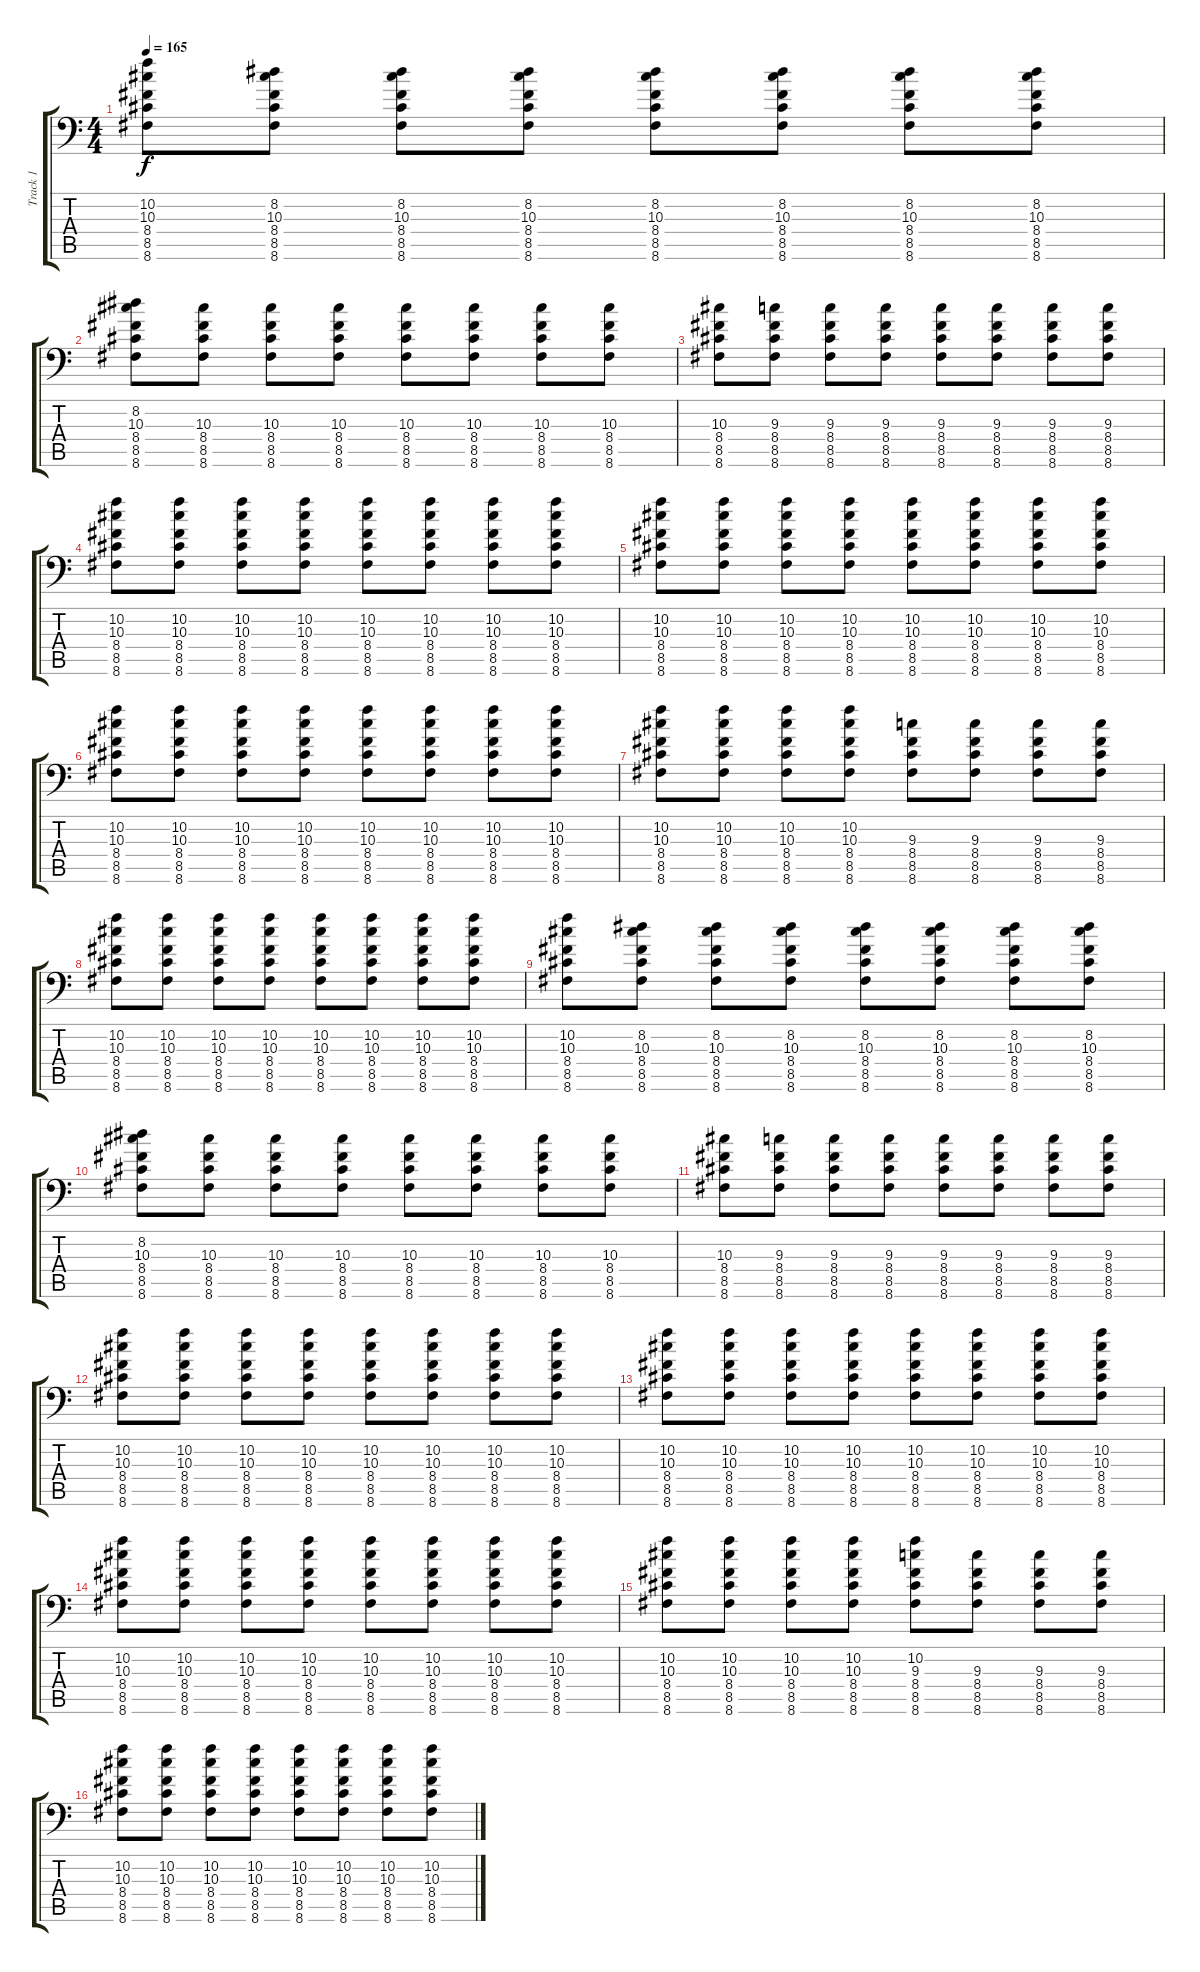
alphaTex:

\track ("Track 1" "Track 1") {instrument distortionguitar}
\staff {score tabs}
\tuning (C4 G3 Eb3 Bb2 F2 Bb1) {hide}
\ts (4 4)
\tempo 165
\clef f4
\ks c
(10.2 10.3 8.4 8.5 8.6).8{dy f} (8.2 10.3 8.4 8.5 8.6).8 (8.2 10.3 8.4 8.5 8.6).8 (8.2 10.3 8.4 8.5 8.6).8 (8.2 10.3 8.4 8.5 8.6).8 (8.2 10.3 8.4 8.5 8.6).8 (8.2 10.3 8.4 8.5 8.6).8 (8.2 10.3 8.4 8.5 8.6).8 |
(8.2 10.3 8.4 8.5 8.6).8 (10.3 8.4 8.5 8.6).8 (10.3 8.4 8.5 8.6).8 (10.3 8.4 8.5 8.6).8 (10.3 8.4 8.5 8.6).8 (10.3 8.4 8.5 8.6).8 (10.3 8.4 8.5 8.6).8 (10.3 8.4 8.5 8.6).8 |
(10.3 8.4 8.5 8.6).8 (9.3 8.4 8.5 8.6).8 (9.3 8.4 8.5 8.6).8 (9.3 8.4 8.5 8.6).8 (9.3 8.4 8.5 8.6).8 (9.3 8.4 8.5 8.6).8 (9.3 8.4 8.5 8.6).8 (9.3 8.4 8.5 8.6).8 |
(10.2 10.3 8.4 8.5 8.6).8 (10.2 10.3 8.4 8.5 8.6).8 (10.2 10.3 8.4 8.5 8.6).8 (10.2 10.3 8.4 8.5 8.6).8 (10.2 10.3 8.4 8.5 8.6).8 (10.2 10.3 8.4 8.5 8.6).8 (10.2 10.3 8.4 8.5 8.6).8 (10.2 10.3 8.4 8.5 8.6).8 |
(10.2 10.3 8.4 8.5 8.6).8 (10.2 10.3 8.4 8.5 8.6).8 (10.2 10.3 8.4 8.5 8.6).8 (10.2 10.3 8.4 8.5 8.6).8 (10.2 10.3 8.4 8.5 8.6).8 (10.2 10.3 8.4 8.5 8.6).8 (10.2 10.3 8.4 8.5 8.6).8 (10.2 10.3 8.4 8.5 8.6).8 |
(10.2 10.3 8.4 8.5 8.6).8 (10.2 10.3 8.4 8.5 8.6).8 (10.2 10.3 8.4 8.5 8.6).8 (10.2 10.3 8.4 8.5 8.6).8 (10.2 10.3 8.4 8.5 8.6).8 (10.2 10.3 8.4 8.5 8.6).8 (10.2 10.3 8.4 8.5 8.6).8 (10.2 10.3 8.4 8.5 8.6).8 |
(10.2 10.3 8.4 8.5 8.6).8 (10.2 10.3 8.4 8.5 8.6).8 (10.2 10.3 8.4 8.5 8.6).8 (10.2 10.3 8.4 8.5 8.6).8 (9.3 8.4 8.5 8.6).8 (9.3 8.4 8.5 8.6).8 (9.3 8.4 8.5 8.6).8 (9.3 8.4 8.5 8.6).8 |
(10.2 10.3 8.4 8.5 8.6).8 (10.2 10.3 8.4 8.5 8.6).8 (10.2 10.3 8.4 8.5 8.6).8 (10.2 10.3 8.4 8.5 8.6).8 (10.2 10.3 8.4 8.5 8.6).8 (10.2 10.3 8.4 8.5 8.6).8 (10.2 10.3 8.4 8.5 8.6).8 (10.2 10.3 8.4 8.5 8.6).8 |
(10.2 10.3 8.4 8.5 8.6).8 (8.2 10.3 8.4 8.5 8.6).8 (8.2 10.3 8.4 8.5 8.6).8 (8.2 10.3 8.4 8.5 8.6).8 (8.2 10.3 8.4 8.5 8.6).8 (8.2 10.3 8.4 8.5 8.6).8 (8.2 10.3 8.4 8.5 8.6).8 (8.2 10.3 8.4 8.5 8.6).8 |
(8.2 10.3 8.4 8.5 8.6).8 (10.3 8.4 8.5 8.6).8 (10.3 8.4 8.5 8.6).8 (10.3 8.4 8.5 8.6).8 (10.3 8.4 8.5 8.6).8 (10.3 8.4 8.5 8.6).8 (10.3 8.4 8.5 8.6).8 (10.3 8.4 8.5 8.6).8 |
(10.3 8.4 8.5 8.6).8 (9.3 8.4 8.5 8.6).8 (9.3 8.4 8.5 8.6).8 (9.3 8.4 8.5 8.6).8 (9.3 8.4 8.5 8.6).8 (9.3 8.4 8.5 8.6).8 (9.3 8.4 8.5 8.6).8 (9.3 8.4 8.5 8.6).8 |
(10.2 10.3 8.4 8.5 8.6).8 (10.2 10.3 8.4 8.5 8.6).8 (10.2 10.3 8.4 8.5 8.6).8 (10.2 10.3 8.4 8.5 8.6).8 (10.2 10.3 8.4 8.5 8.6).8 (10.2 10.3 8.4 8.5 8.6).8 (10.2 10.3 8.4 8.5 8.6).8 (10.2 10.3 8.4 8.5 8.6).8 |
(10.2 10.3 8.4 8.5 8.6).8 (10.2 10.3 8.4 8.5 8.6).8 (10.2 10.3 8.4 8.5 8.6).8 (10.2 10.3 8.4 8.5 8.6).8 (10.2 10.3 8.4 8.5 8.6).8 (10.2 10.3 8.4 8.5 8.6).8 (10.2 10.3 8.4 8.5 8.6).8 (10.2 10.3 8.4 8.5 8.6).8 |
(10.2 10.3 8.4 8.5 8.6).8 (10.2 10.3 8.4 8.5 8.6).8 (10.2 10.3 8.4 8.5 8.6).8 (10.2 10.3 8.4 8.5 8.6).8 (10.2 10.3 8.4 8.5 8.6).8 (10.2 10.3 8.4 8.5 8.6).8 (10.2 10.3 8.4 8.5 8.6).8 (10.2 10.3 8.4 8.5 8.6).8 |
(10.2 10.3 8.4 8.5 8.6).8 (10.2 10.3 8.4 8.5 8.6).8 (10.2 10.3 8.4 8.5 8.6).8 (10.2 10.3 8.4 8.5 8.6).8 (10.2 9.3 8.4 8.5 8.6).8 (9.3 8.4 8.5 8.6).8 (9.3 8.4 8.5 8.6).8 (9.3 8.4 8.5 8.6).8 |
(10.2 10.3 8.4 8.5 8.6).8 (10.2 10.3 8.4 8.5 8.6).8 (10.2 10.3 8.4 8.5 8.6).8 (10.2 10.3 8.4 8.5 8.6).8 (10.2 10.3 8.4 8.5 8.6).8 (10.2 10.3 8.4 8.5 8.6).8 (10.2 10.3 8.4 8.5 8.6).8 (10.2 10.3 8.4 8.5 8.6).8
